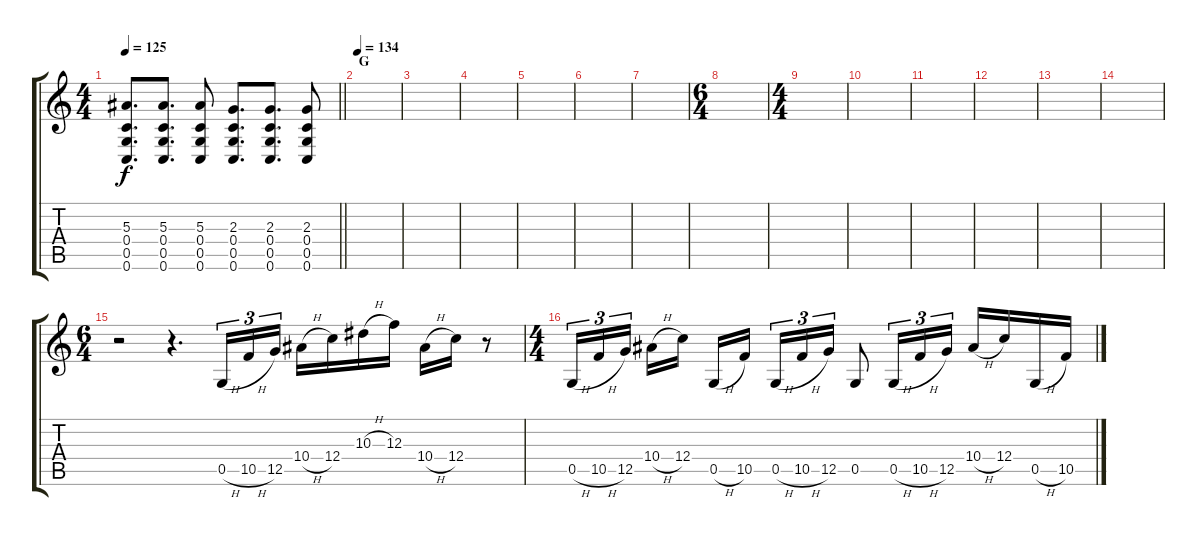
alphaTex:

\track "" {instrument distortionguitar}
\staff {score tabs}
\tuning (D4 A3 F3 C3 G2 C2) {hide}
\ts (4 4)
\tempo 125
\clef g2
\barLineRight lightlight
\ks c
(5.3 0.4 0.5 0.6).8{d dy f} (5.3 0.4 0.5 0.6).8{d} (5.3 0.4 0.5 0.6).8 (2.3 0.4 0.5 0.6).8{d} (2.3 0.4 0.5 0.6).8{d} (2.3 0.4 0.5 0.6).8 |
\section ("" "G")
\tempo 134
|
|
|
|
|
|
\ts (6 4)
|
\ts (4 4)
|
|
|
|
|
|
\ts (6 4)
r.2{instrument overdrivenguitar} r.4{d} 0.5{h}.16{tu (3 2)} 10.5{h}.16{tu (3 2)} 12.5.16{tu (3 2) beam splitsecondary} 10.4{h}.16 12.4.16 10.3{h}.16 12.3.16 10.4{h}.16 12.4.16 r.8 |
\ts (4 4)
0.5{h}.16{tu (3 2)} 10.5{h}.16{tu (3 2)} 12.5.16{tu (3 2) beam splitsecondary} 10.4{h}.16 12.4.16 0.5{h}.16 10.5.16{beam splitsecondary} 0.5{h}.16{tu (3 2)} 10.5{h}.16{tu (3 2)} 12.5.16{tu (3 2)} 0.5.8 0.5{h}.16{tu (3 2)} 10.5{h}.16{tu (3 2)} 12.5.16{tu (3 2)} 10.4{h}.16 12.4.16 0.5{h}.16 10.5.16
